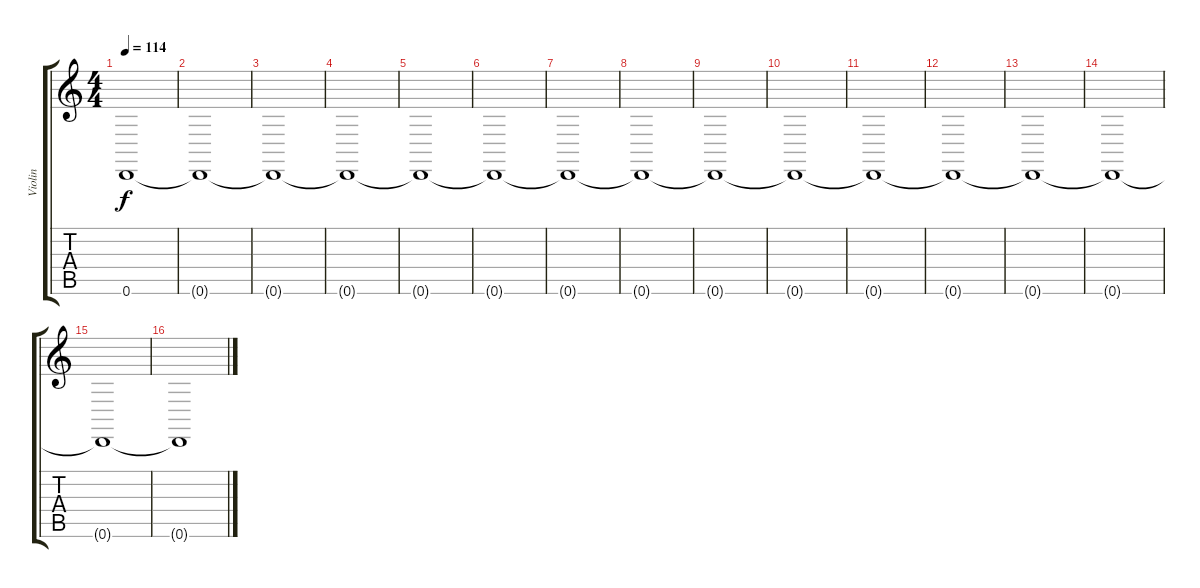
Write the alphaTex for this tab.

\track ("Violin" "Violin") {instrument violin}
\staff {score tabs}
\tuning (E4 B3 G3 D3 A2 D2) {hide}
\ts (4 4)
\tempo 114
\clef g2
\ks c
0.6{t}.1{dy f} |
0.6{t}.1 |
0.6{t}.1 |
0.6{t}.1 |
0.6{t}.1 |
0.6{t}.1 |
0.6{t}.1 |
0.6{t}.1 |
0.6{t}.1 |
0.6{t}.1 |
0.6{t}.1 |
0.6{t}.1 |
0.6{t}.1 |
0.6{t}.1 |
0.6{t}.1 |
0.6{t}.1
